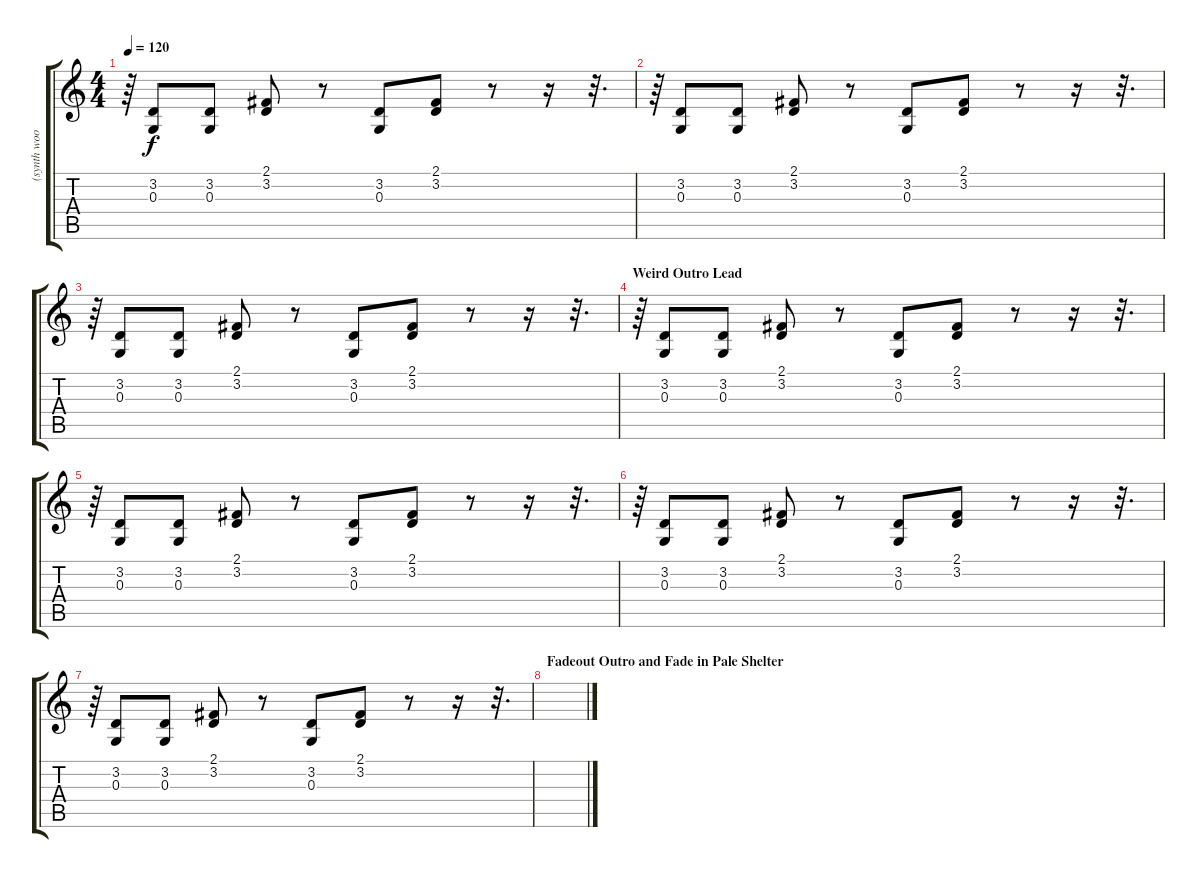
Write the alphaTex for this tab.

\track ("(synth woodblock stereo)" "(synth woo") {instrument woodblock}
\staff {score tabs}
\tuning (E4 B3 G3 D3 A2 E2) {hide}
\ts (4 4)
\tempo 120
\clef g2
\ks c
r.64{dy f} (3.2 0.3).8 (3.2 0.3).8 (2.1 3.2).8 r.8 (3.2 0.3).8 (2.1 3.2).8 r.8 r.16 r.32{d} |
r.64 (3.2 0.3).8 (3.2 0.3).8 (2.1 3.2).8 r.8 (3.2 0.3).8 (2.1 3.2).8 r.8 r.16 r.32{d} |
r.64 (3.2 0.3).8 (3.2 0.3).8 (2.1 3.2).8 r.8 (3.2 0.3).8 (2.1 3.2).8 r.8 r.16 r.32{d} |
\section ("" "Weird Outro Lead")
r.64 (3.2 0.3).8 (3.2 0.3).8 (2.1 3.2).8 r.8 (3.2 0.3).8 (2.1 3.2).8 r.8 r.16 r.32{d} |
r.64 (3.2 0.3).8 (3.2 0.3).8 (2.1 3.2).8 r.8 (3.2 0.3).8 (2.1 3.2).8 r.8 r.16 r.32{d} |
r.64 (3.2 0.3).8 (3.2 0.3).8 (2.1 3.2).8 r.8 (3.2 0.3).8 (2.1 3.2).8 r.8 r.16 r.32{d} |
r.64 (3.2 0.3).8 (3.2 0.3).8 (2.1 3.2).8 r.8 (3.2 0.3).8 (2.1 3.2).8 r.8 r.16 r.32{d} |
\section ("" "Fadeout Outro and Fade in Pale Shelter")
